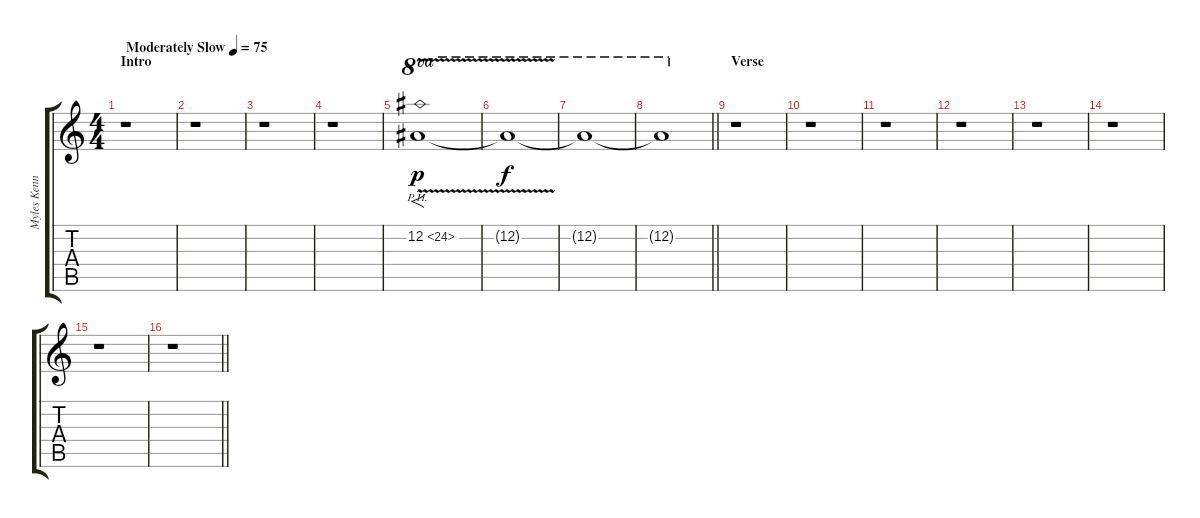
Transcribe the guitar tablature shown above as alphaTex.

\track ("Myles Kennedy" "Myles Kenn") {instrument distortionguitar}
\staff {score tabs}
\tuning (Eb4 Bb3 Gb3 Db3 Ab2 Eb2) {hide}
\ts (4 4)
\section ("" "Intro")
\tempo (75 "Moderately Slow")
\clef g2
\ks c
r.1{dy p instrument distortionguitar} |
r.1 |
r.1 |
r.1 |
12.2{ph 12 v}.1{f ot 8va} |
12.2{t}.1{ot 8va dy f} |
12.2{t}.1{ot 8va} |
\barLineRight lightlight
12.2{t}.1{ot 8va} |
\section ("" "Verse")
r.1 |
r.1 |
r.1 |
r.1 |
r.1 |
r.1 |
r.1 |
\barLineRight lightlight
r.1
